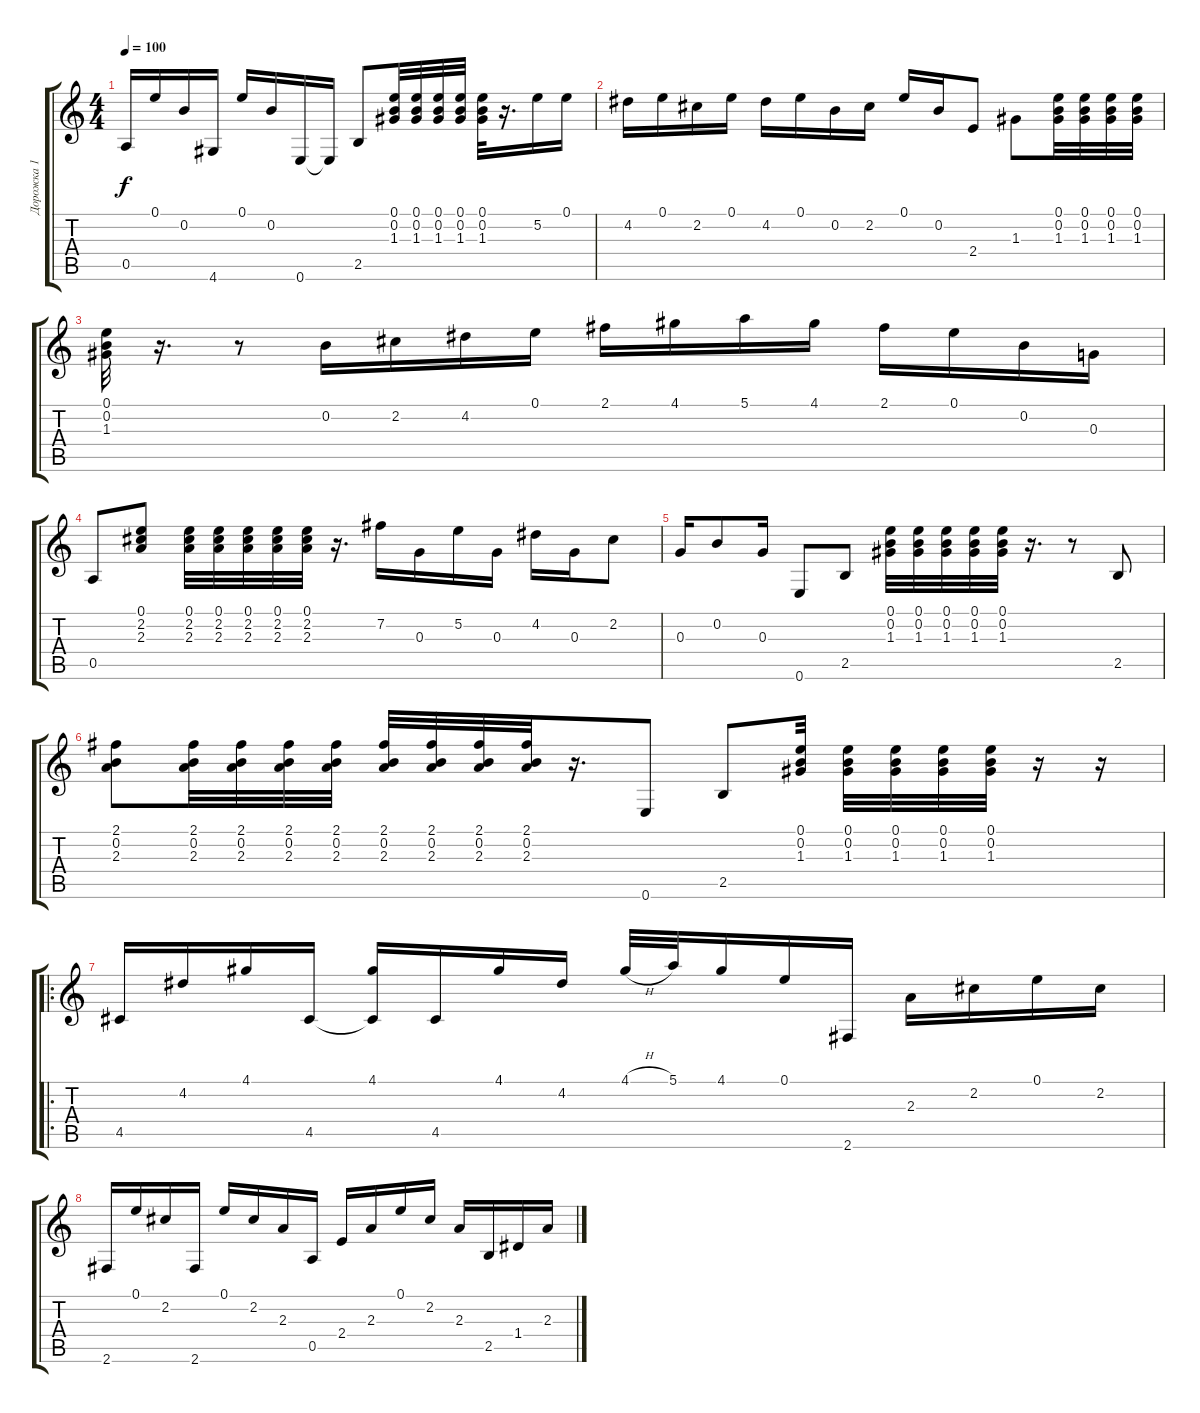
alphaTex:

\track ("Дорожка 1" "Дорожка 1") {instrument acousticguitarnylon}
\staff {score tabs}
\tuning (E4 B3 G3 D3 A2 E2) {hide}
\ts (4 4)
\tempo 100
\clef g2
\ks c
0.5.16{dy f} 0.1.16 0.2.16 4.6.16 0.1.16 0.2.16 0.6.16 0.6{t}.16 2.5.8 (0.1 0.2 1.3).32 (0.1 0.2 1.3).32 (0.1 0.2 1.3).32 (0.1 0.2 1.3).32 (0.1 0.2 1.3).32 r.16{d} 5.2.16 0.1.16 |
4.2.16 0.1.16 2.2.16 0.1.16 4.2.16 0.1.16 0.2.16 2.2.16 0.1.16 0.2.16 2.4.8 1.3.8 (0.1 0.2 1.3).32 (0.1 0.2 1.3).32 (0.1 0.2 1.3).32 (0.1 0.2 1.3).32 |
(0.1 0.2 1.3).32 r.16{d} r.8 0.2.16 2.2.16 4.2.16 0.1.16 2.1.16 4.1.16 5.1.16 4.1.16 2.1.16 0.1.16 0.2.16 0.3.16 |
0.5.8 (0.1 2.2 2.3).8 (0.1 2.2 2.3).32 (0.1 2.2 2.3).32 (0.1 2.2 2.3).32 (0.1 2.2 2.3).32 (0.1 2.2 2.3).32 r.16{d} 7.2.16 0.3.16 5.2.16 0.3.16 4.2.16 0.3.16 2.2.8 |
0.3.16 0.2.8 0.3.16 0.6.8 2.5.8 (0.1 0.2 1.3).32 (0.1 0.2 1.3).32 (0.1 0.2 1.3).32 (0.1 0.2 1.3).32 (0.1 0.2 1.3).32 r.16{d} r.8 2.5.8 |
(2.1 0.2 2.3).8 (2.1 0.2 2.3).32 (2.1 0.2 2.3).32 (2.1 0.2 2.3).32 (2.1 0.2 2.3).32 (2.1 0.2 2.3).32 (2.1 0.2 2.3).32 (2.1 0.2 2.3).32 (2.1 0.2 2.3).32 r.16{d} 0.6.8 2.5.8 (0.1 0.2 1.3).32 (0.1 0.2 1.3).32 (0.1 0.2 1.3).32 (0.1 0.2 1.3).32 (0.1 0.2 1.3).32 r.16 r.16 |
\ro
4.5.16 4.2.16 4.1.16 4.5.16 (4.1 4.5{t}).16 4.5.16 4.1.16 4.2.16 4.1{h}.32 5.1.32 4.1.16 0.1.16 2.6.16 2.3.16 2.2.16 0.1.16 2.2.16 |
2.6.16 0.1.16 2.2.16 2.6.16 0.1.16 2.2.16 2.3.16 0.5.16 2.4.16 2.3.16 0.1.16 2.2.16 2.3.16 2.5.16 1.4.16 2.3.16
